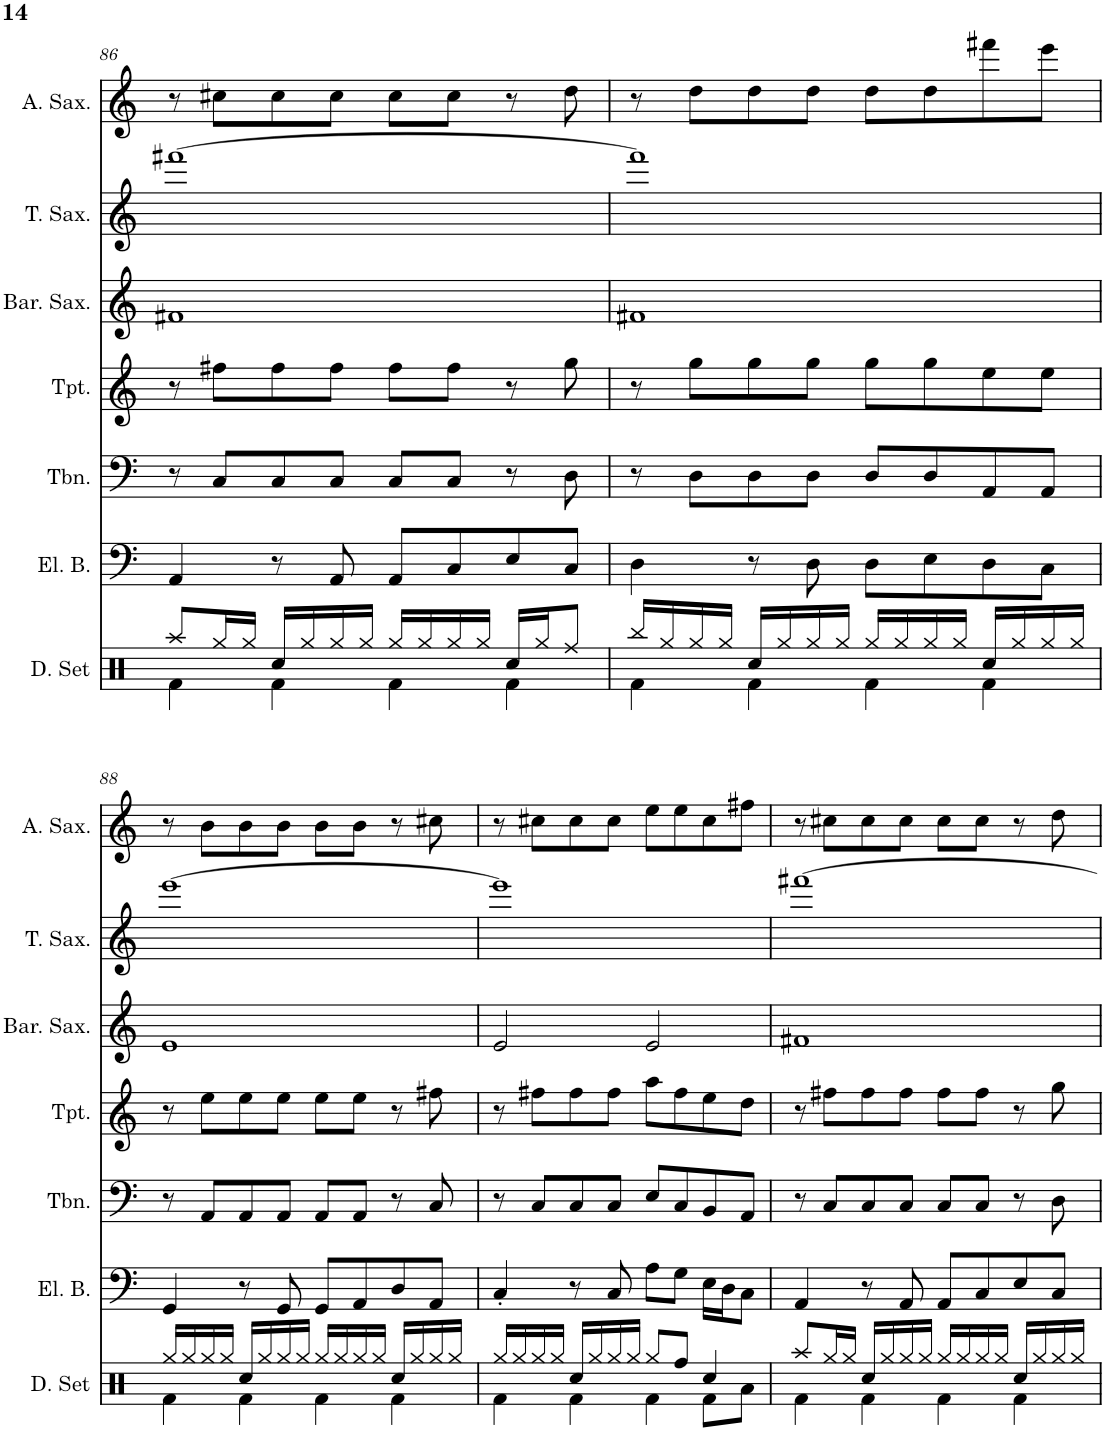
**kern	**kern	**kern	**kern	**kern	**kern	**kern
*part7	*part6	*part5	*part4	*part3	*part2	*part1
*staff7	*staff6	*staff5	*staff4	*staff3	*staff2	*staff1
*I"Drumset, Drumset	*I"5-str. Electric Bass, Electric Bass	*I"Trombone, Trombone	*I"Trumpet, Bb Trumpet	*I"Baritone Saxophone, Baritone Saxophone	*I"Tenor Saxophone, Tenor Saxophone	*I"Alto Saxophone, Alto Saxophone
*I'D. Set	*I'El. B.	*I'Tbn.	*I'Tpt.	*I'Bar. Sax.	*I'T. Sax.	*I'A. Sax.
!!LO:PB:g=z
*clefX	*clefF4	*clefF4	*clefG2	*clefG2	*clefG2	*clefG2
*	*Trd7c12	*	*Trd1c2	*Trd12c21	*Trd8c14	*Trd5c9
*k[]	*k[]	*k[]	*k[]	*k[]	*k[]	*k[]
*M4/4	*M4/4	*M4/4	*M4/4	*M4/4	*M4/4	*M4/4
=86	=86	=86	=86	=86	=86	=86
*^	*	*	*	*	*	*
8Raa/L	4Rf\	4AA/	8r	8r	1f#X	[1fff#X	8r
16Rgg/L	.	.	8C/L	8ff#X\L	.	.	8cc#X\L
16Rgg/JJ	.	.	.	.	.	.	.
16Rcc/LL	4Rf\	8r	8C/	8ff#\	.	.	8cc#\
16Rgg/	.	.	.	.	.	.	.
16Rgg/	.	8AA/	8C/J	8ff#\J	.	.	8cc#\J
16Rgg/JJ	.	.	.	.	.	.	.
16Rgg/LL	4Rf\	8AA/L	8C/L	8ff#\L	.	.	8cc#\L
16Rgg/	.	.	.	.	.	.	.
16Rgg/	.	8C/	8C/J	8ff#\J	.	.	8cc#\J
16Rgg/JJ	.	.	.	.	.	.	.
16Rcc/LL	4Rf\	8E/	8r	8r	.	.	8r
16Rgg/J	.	.	.	.	.	.	.
8Rff/J	.	8C/J	8D\	8gg\	.	.	8dd\
=87	=87	=87	=87	=87	=87	=87	=87
16Rbb/LL	4Rf\	4D\	8r	8r	1f#X	1fff#]	8r
16Rgg/	.	.	.	.	.	.	.
16Rgg/	.	.	8D\L	8gg\L	.	.	8dd\L
16Rgg/JJ	.	.	.	.	.	.	.
16Rcc/LL	4Rf\	8r	8D\	8gg\	.	.	8dd\
16Rgg/	.	.	.	.	.	.	.
16Rgg/	.	8D\	8D\J	8gg\J	.	.	8dd\J
16Rgg/JJ	.	.	.	.	.	.	.
16Rgg/LL	4Rf\	8D\L	8D/L	8gg\L	.	.	8dd\L
16Rgg/	.	.	.	.	.	.	.
16Rgg/	.	8E\	8D/	8gg\	.	.	8dd\
16Rgg/JJ	.	.	.	.	.	.	.
16Rcc/LL	4Rf\	8D\	8AA/	8ee\	.	.	8fff#X\
16Rgg/	.	.	.	.	.	.	.
16Rgg/	.	8C\J	8AA/J	8ee\J	.	.	8eee\J
16Rgg/JJ	.	.	.	.	.	.	.
!!LO:LB:g=z
=88	=88	=88	=88	=88	=88	=88	=88
16Rgg/LL	4Rf\	4GG/	8r	8r	1e	[1eee	8r
16Rgg/	.	.	.	.	.	.	.
16Rgg/	.	.	8AA/L	8ee\L	.	.	8b\L
16Rgg/JJ	.	.	.	.	.	.	.
16Rcc/LL	4Rf\	8r	8AA/	8ee\	.	.	8b\
16Rgg/	.	.	.	.	.	.	.
16Rgg/	.	8GG/	8AA/J	8ee\J	.	.	8b\J
16Rgg/JJ	.	.	.	.	.	.	.
16Rgg/LL	4Rf\	8GG/L	8AA/L	8ee\L	.	.	8b\L
16Rgg/	.	.	.	.	.	.	.
16Rgg/	.	8AA/	8AA/J	8ee\J	.	.	8b\J
16Rgg/JJ	.	.	.	.	.	.	.
16Rcc/LL	4Rf\	8D/	8r	8r	.	.	8r
16Rgg/	.	.	.	.	.	.	.
16Rgg/	.	8AA/J	8C/	8ff#X\	.	.	8cc#X\
16Rgg/JJ	.	.	.	.	.	.	.
=89	=89	=89	=89	=89	=89	=89	=89
16Rgg/LL	4Rf\	4C'/	8r	8r	2e/	1eee]	8r
16Rgg/	.	.	.	.	.	.	.
16Rgg/	.	.	8C/L	8ff#X\L	.	.	8cc#X\L
16Rgg/JJ	.	.	.	.	.	.	.
16Rcc/LL	4Rf\	8r	8C/	8ff#\	.	.	8cc#\
16Rgg/	.	.	.	.	.	.	.
16Rgg/	.	8C/	8C/J	8ff#\J	.	.	8cc#\J
16Rgg/JJ	.	.	.	.	.	.	.
8Rgg/L	4Rf\	8A\L	8E/L	8aa\L	2e/	.	8ee\L
8Rff/J	.	8G\J	8C/	8ff#\	.	.	8ee\
4Rcc/	8Rf\L	16E\LL	8BB/	8ee\	.	.	8cc#\
.	.	16D\J	.	.	.	.	.
.	8Ra\J	8C\J	8AA/J	8dd\J	.	.	8ff#X\J
=90	=90	=90	=90	=90	=90	=90	=90
8Raa/L	4Rf\	4AA/	8r	8r	1f#X	[1fff#X	8r
16Rgg/L	.	.	8C/L	8ff#X\L	.	.	8cc#X\L
16Rgg/JJ	.	.	.	.	.	.	.
16Rcc/LL	4Rf\	8r	8C/	8ff#\	.	.	8cc#\
16Rgg/	.	.	.	.	.	.	.
16Rgg/	.	8AA/	8C/J	8ff#\J	.	.	8cc#\J
16Rgg/JJ	.	.	.	.	.	.	.
16Rgg/LL	4Rf\	8AA/L	8C/L	8ff#\L	.	.	8cc#\L
16Rgg/	.	.	.	.	.	.	.
16Rgg/	.	8C/	8C/J	8ff#\J	.	.	8cc#\J
16Rgg/JJ	.	.	.	.	.	.	.
16Rcc/LL	4Rf\	8E/	8r	8r	.	.	8r
16Rgg/	.	.	.	.	.	.	.
16Rgg/	.	8C/J	8D\	8gg\	.	.	8dd\
16Rgg/JJ	.	.	.	.	.	.	.
*v	*v	*	*	*	*	*	*
=	=	=	=	=	=	=
*-	*-	*-	*-	*-	*-	*-
